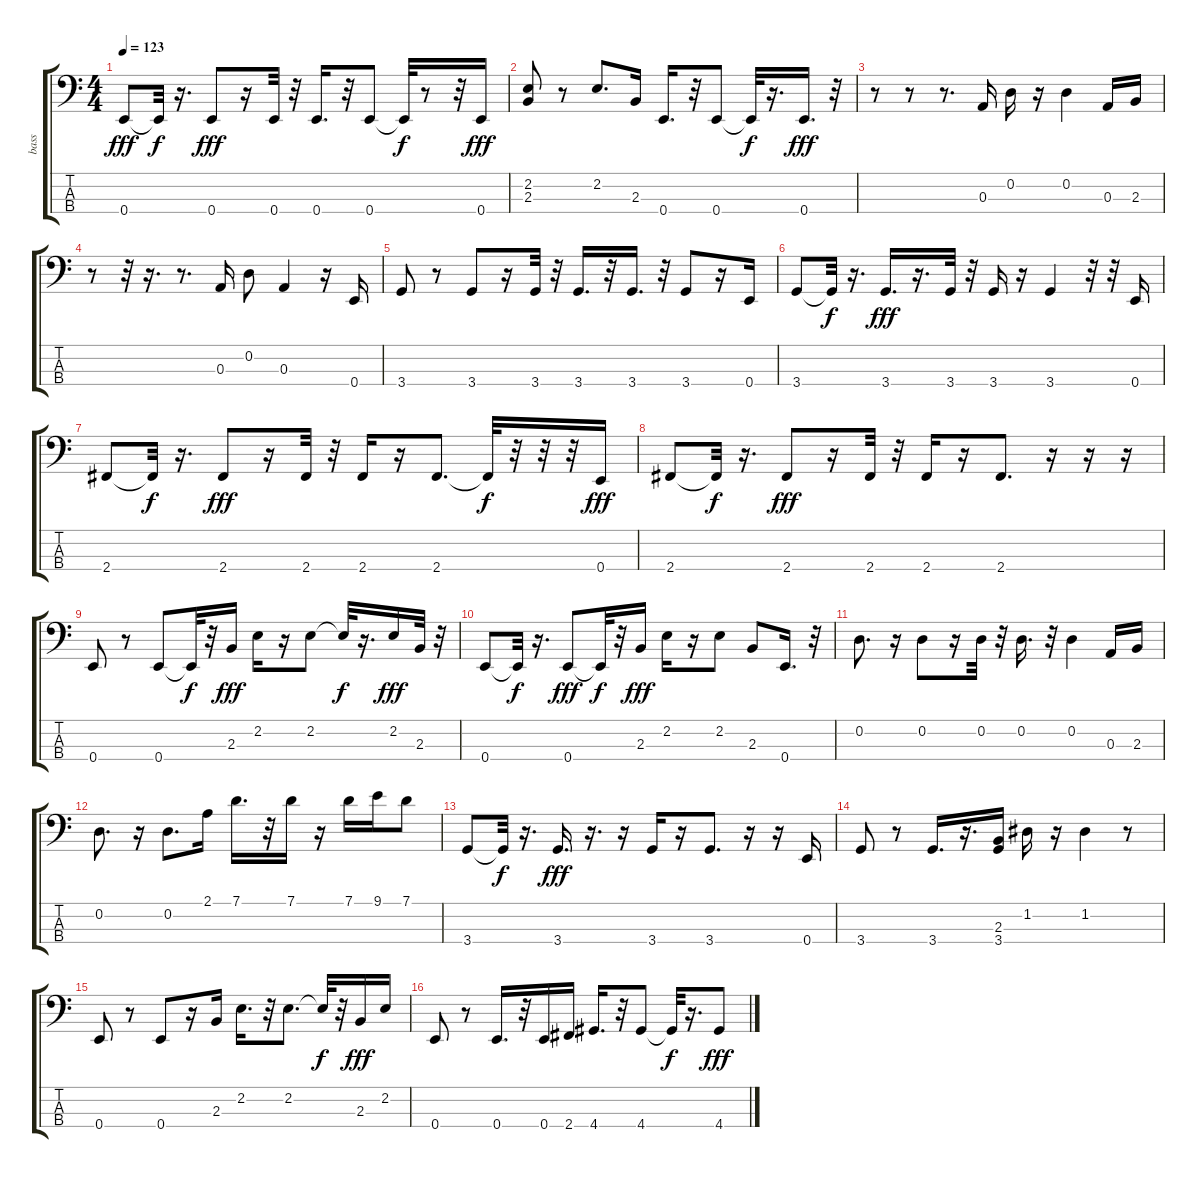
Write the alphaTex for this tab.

\track ("bass    " "bass    ") {instrument electricbassfinger}
\staff {score tabs}
\tuning (G2 D2 A1 E1) {hide}
\ts (4 4)
\tempo 123
\clef f4
\ks c
0.4.8{dy fff} 0.4{t}.32{dy f} r.16{d} 0.4.8{dy fff} r.16 0.4.32 r.32 0.4.16{d} r.32 0.4.8 0.4{t}.32{dy f} r.8 r.32 0.4.16{dy fff} |
(2.2 2.3).8 r.8 2.2.8{d} 2.3.16 0.4.16{d} r.32 0.4.8 0.4{t}.32{dy f} r.16{d} 0.4.16{d dy fff} r.32 |
r.8 r.8 r.8{d} 0.3.16 0.2.16 r.16 0.2.4 0.3.16 2.3.16 |
r.8 r.32 r.16{d} r.8{d} 0.3.16 0.2.8 0.3.4 r.16 0.4.16 |
3.4.8 r.8 3.4.8 r.16 3.4.32 r.32 3.4.16{d} r.32 3.4.16{d} r.32 3.4.8 r.16 0.4.16 |
3.4.8 3.4{t}.32{dy f} r.16{d} 3.4.16{d dy fff} r.16{d} 3.4.32 r.32 3.4.16 r.16 3.4.4 r.32 r.32 0.4.16 |
2.4.8 2.4{t}.32{dy f} r.16{d} 2.4.8{dy fff} r.16 2.4.32 r.32 2.4.16 r.16 2.4.8{d} 2.4{t}.32{dy f} r.32 r.32 r.32 0.4.16{dy fff} |
2.4.8 2.4{t}.32{dy f} r.16{d} 2.4.8{dy fff} r.16 2.4.32 r.32 2.4.16 r.16 2.4.8{d} r.16 r.16 r.16 |
0.4.8 r.8 0.4.8 0.4{t}.32{dy f} r.32 2.3.16{dy fff} 2.2.16 r.16 2.2.8 2.2{t}.32{dy f} r.16{d} 2.2.16{dy fff} 2.3.32 r.32 |
0.4.8 0.4{t}.32{dy f} r.16{d} 0.4.8{dy fff} 0.4{t}.32{dy f} r.32 2.3.16{dy fff} 2.2.16 r.16 2.2.8 2.3.8 0.4.16{d} r.32 |
0.2.8{d} r.16 0.2.8 r.16 0.2.32 r.32 0.2.16{d} r.32 0.2.4 0.3.16 2.3.16 |
0.2.8{d} r.16 0.2.8{d} 2.1.16 7.1.16{d} r.32 7.1.16 r.16 7.1.16 9.1.16 7.1.8 |
3.4.8 3.4{t}.32{dy f} r.16{d} 3.4.16{d dy fff} r.16{d} r.16 3.4.16 r.16 3.4.8{d} r.16 r.16 0.4.16 |
3.4.8 r.8 3.4.16{d} r.16{d} (2.3 3.4).16 1.2.16 r.16 1.2.4 r.8 |
0.4.8 r.8 0.4.8 r.16 2.3.16 2.2.16{d} r.32 2.2.8{d} 2.2{t}.32{dy f} r.32 2.3.16{dy fff} 2.2.16 |
0.4.8 r.8 0.4.16{d} r.32 0.4.16 2.4.16 4.4.16{d} r.32 4.4.8 4.4{t}.32{dy f} r.16{d} 4.4.8{dy fff}
